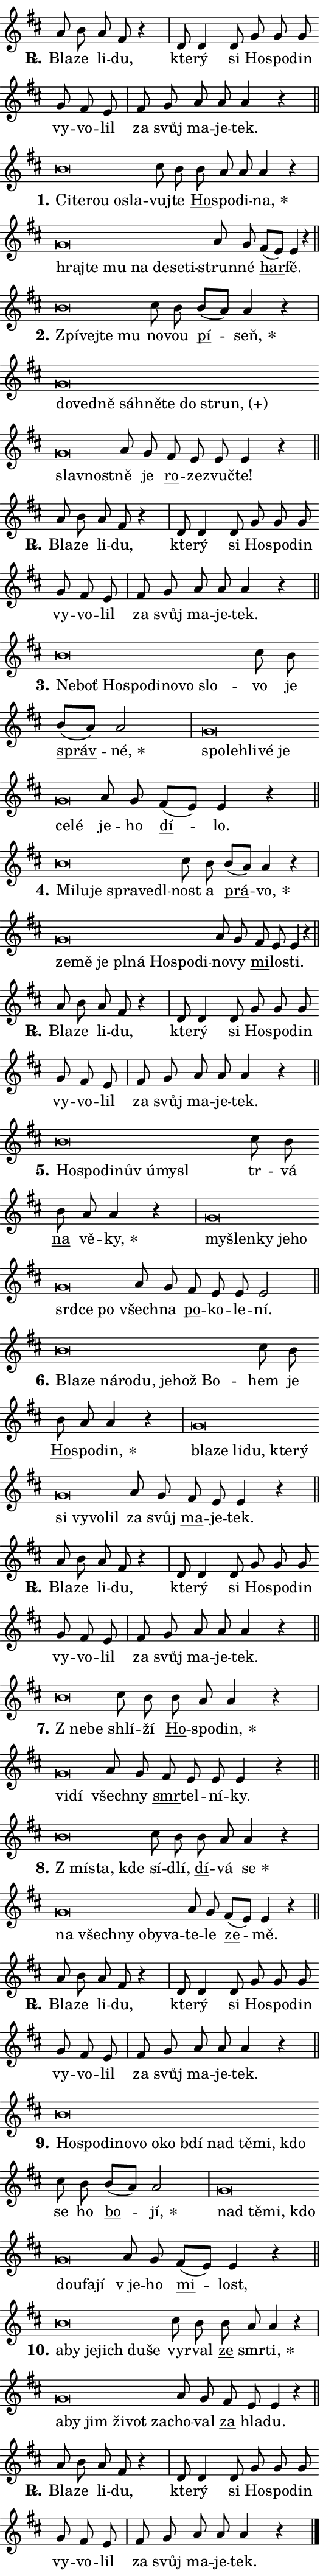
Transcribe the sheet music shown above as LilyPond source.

\version "2.24.0"
\header { tagline = "" }
\paper {
  indent = 0\cm
  top-margin = 0\cm
  right-margin = 0.13\cm % to fit lyric hyphens
  bottom-margin = 0\cm
  left-margin = 0\cm
  paper-width = 9\cm
  page-breaking = #ly:one-page-breaking
  system-system-spacing.basic-distance = #11
  score-system-spacing.basic-distance = #11
  ragged-last = ##f
}


%% Author: Thomas Morley
%% https://lists.gnu.org/archive/html/lilypond-user/2020-05/msg00002.html
#(define (line-position grob)
"Returns position of @var[grob} in current system:
   @code{'start}, if at first time-step
   @code{'end}, if at last time-step
   @code{'middle} otherwise
"
  (let* ((col (ly:item-get-column grob))
         (ln (ly:grob-object col 'left-neighbor))
         (rn (ly:grob-object col 'right-neighbor))
         (col-to-check-left (if (ly:grob? ln) ln col))
         (col-to-check-right (if (ly:grob? rn) rn col))
         (break-dir-left
           (and
             (ly:grob-property col-to-check-left 'non-musical #f)
             (ly:item-break-dir col-to-check-left)))
         (break-dir-right
           (and
             (ly:grob-property col-to-check-right 'non-musical #f)
             (ly:item-break-dir col-to-check-right))))
        (cond ((eqv? 1 break-dir-left) 'start)
              ((eqv? -1 break-dir-right) 'end)
              (else 'middle))))

#(define (tranparent-at-line-position vctor)
  (lambda (grob)
  "Relying on @code{line-position} select the relevant enry from @var{vctor}.
Used to determine transparency,"
    (case (line-position grob)
      ((end) (not (vector-ref vctor 0)))
      ((middle) (not (vector-ref vctor 1)))
      ((start) (not (vector-ref vctor 2))))))

noteHeadBreakVisibility =
#(define-music-function (break-visibility)(vector?)
"Makes @code{NoteHead}s transparent relying on @var{break-visibility}"
#{
  \override NoteHead.transparent =
    #(tranparent-at-line-position break-visibility)
#})

#(define delete-ledgers-for-transparent-note-heads
  (lambda (grob)
    "Reads whether a @code{NoteHead} is transparent.
If so this @code{NoteHead} is removed from @code{'note-heads} from
@var{grob}, which is supposed to be @code{LedgerLineSpanner}.
As a result ledgers are not printed for this @code{NoteHead}"
    (let* ((nhds-array (ly:grob-object grob 'note-heads))
           (nhds-list
             (if (ly:grob-array? nhds-array)
                 (ly:grob-array->list nhds-array)
                 '()))
           ;; Relies on the transparent-property being done before
           ;; Staff.LedgerLineSpanner.after-line-breaking is executed.
           ;; This is fragile ...
           (to-keep
             (remove
               (lambda (nhd)
                 (ly:grob-property nhd 'transparent #f))
               nhds-list)))
      ;; TODO find a better method to iterate over grob-arrays, similiar
      ;; to filter/remove etc for lists
      ;; For now rebuilt from scratch
      (set! (ly:grob-object grob 'note-heads)  '())
      (for-each
        (lambda (nhd)
          (ly:pointer-group-interface::add-grob grob 'note-heads nhd))
        to-keep))))

squashNotes = {
  \override NoteHead.X-extent = #'(-0.2 . 0.2)
  \override NoteHead.Y-extent = #'(-0.75 . 0)
  \override NoteHead.stencil =
    #(lambda (grob)
       (let ((pos (ly:grob-property grob 'staff-position)))
         (begin
           (if (< pos -7) (display "ERROR: Lower brevis then expected\n") (display ""))
           (if (<= pos -6) ly:text-interface::print ly:note-head::print))))
}
unSquashNotes = {
  \revert NoteHead.X-extent
  \revert NoteHead.Y-extent
  \revert NoteHead.stencil
}

hideNotes = \noteHeadBreakVisibility #begin-of-line-visible
unHideNotes = \noteHeadBreakVisibility #all-visible

% work-around for resetting accidentals
% https://lilypond.org/doc/v2.23/Documentation/notation/displaying-rhythms#unmetered-music
cadenzaMeasure = {
  \cadenzaOff
  \partial 1024 s1024
  \cadenzaOn
}

#(define-markup-command (accent layout props text) (markup?)
  "Underline accented syllable"
  (interpret-markup layout props
    #{\markup \override #'(offset . 4.3) \underline { #text }#}))

responsum = \markup \concat {
  "R" \hspace #-1.05 \path #0.1 #'((moveto 0 0.07) (lineto 0.9 0.8)) \hspace #0.05 "."
}

spaceSize = #0.6828661417322834 % exact space size for TeX Gyre Schola

\layout {
  \context {
    \Staff
    \remove "Time_signature_engraver"
    \override LedgerLineSpanner.after-line-breaking = #delete-ledgers-for-transparent-note-heads
  }
  \context {
    \Lyrics {
      \override LyricSpace.minimum-distance = \spaceSize
      \override LyricText.font-name = #"TeX Gyre Schola"
      \override LyricText.font-size = 1
      \override StanzaNumber.font-name = #"TeX Gyre Schola Bold"
      \override StanzaNumber.font-size = 1
    }
  }
  \context {
    \Score 
    \override NoteHead.text =
      #(lambda (grob) 
        (let ((pos (ly:grob-property grob 'staff-position)))
          #{\markup {
            \combine
              \halign #-0.55 \raise #(if (= pos -6) 0 0.5) \override #'(thickness . 2) \draw-line #'(3.2 . 0)
              \musicglyph "noteheads.sM1"
          }#}))
  }
}

% magnetic-lyrics.ily
%
%   written by
%     Jean Abou Samra <jean@abou-samra.fr>
%     Werner Lemberg <wl@gnu.org>
%
%   adapted by
%     Jiri Hon <jiri.hon@gmail.com>
%
% Version 2022-Apr-15

% https://www.mail-archive.com/lilypond-user@gnu.org/msg149350.html

#(define (Left_hyphen_pointer_engraver context)
   "Collect syllable-hyphen-syllable occurrences in lyrics and store
them in properties.  This engraver only looks to the left.  For
example, if the lyrics input is @code{foo -- bar}, it does the
following.

@itemize @bullet
@item
Set the @code{text} property of the @code{LyricHyphen} grob between
@q{foo} and @q{bar} to @code{foo}.

@item
Set the @code{left-hyphen} property of the @code{LyricText} grob with
text @q{foo} to the @code{LyricHyphen} grob between @q{foo} and
@q{bar}.
@end itemize

Use this auxiliary engraver in combination with the
@code{lyric-@/text::@/apply-@/magnetic-@/offset!} hook."
   (let ((hyphen #f)
         (text #f))
     (make-engraver
      (acknowledgers
       ((lyric-syllable-interface engraver grob source-engraver)
        (set! text grob)))
      (end-acknowledgers
       ((lyric-hyphen-interface engraver grob source-engraver)
        ;(when (not (grob::has-interface grob 'lyric-space-interface))
          (set! hyphen grob)));)
      ((stop-translation-timestep engraver)
       (when (and text hyphen)
         (ly:grob-set-object! text 'left-hyphen hyphen))
       (set! text #f)
       (set! hyphen #f)))))

#(define (lyric-text::apply-magnetic-offset! grob)
   "If the space between two syllables is less than the value in
property @code{LyricText@/.details@/.squash-threshold}, move the right
syllable to the left so that it gets concatenated with the left
syllable.

Use this function as a hook for
@code{LyricText@/.after-@/line-@/breaking} if the
@code{Left_@/hyphen_@/pointer_@/engraver} is active."
   (let ((hyphen (ly:grob-object grob 'left-hyphen #f)))
     (when hyphen
       (let ((left-text (ly:spanner-bound hyphen LEFT)))
         (when (grob::has-interface left-text 'lyric-syllable-interface)
           (let* ((common (ly:grob-common-refpoint grob left-text X))
                  (this-x-ext (ly:grob-extent grob common X))
                  (left-x-ext
                   (begin
                     ;; Trigger magnetism for left-text.
                     (ly:grob-property left-text 'after-line-breaking)
                     (ly:grob-extent left-text common X)))
                  ;; `delta` is the gap width between two syllables.
                  (delta (- (interval-start this-x-ext)
                            (interval-end left-x-ext)))
                  (details (ly:grob-property grob 'details))
                  (threshold (assoc-get 'squash-threshold details 0.2)))
             (when (< delta threshold)
               (let* (;; We have to manipulate the input text so that
                      ;; ligatures crossing syllable boundaries are not
                      ;; disabled.  For languages based on the Latin
                      ;; script this is essentially a beautification.
                      ;; However, for non-Western scripts it can be a
                      ;; necessity.
                      (lt (ly:grob-property left-text 'text))
                      (rt (ly:grob-property grob 'text))
                      (is-space (grob::has-interface hyphen 'lyric-space-interface))
                      (space (if is-space " " ""))
                      (extra-delta (if is-space spaceSize 0))
                      ;; Append new syllable.
                      (ltrt-space (if (and (string? lt) (string? rt))
                                (string-append lt space rt)
                                (make-concat-markup (list lt space rt))))
                      ;; Right-align `ltrt` to the right side.
                      (ltrt-space-markup (grob-interpret-markup
                               grob
                               (make-translate-markup
                                (cons (interval-length this-x-ext) 0)
                                (make-right-align-markup ltrt-space)))))
                 (begin
                   ;; Don't print `left-text`.
                   (ly:grob-set-property! left-text 'stencil #f)
                   ;; Set text and stencil (which holds all collected
                   ;; syllables so far) and shift it to the left.
                   (ly:grob-set-property! grob 'text ltrt-space)
                   (ly:grob-set-property! grob 'stencil ltrt-space-markup)
                   (ly:grob-translate-axis! grob (- (- delta extra-delta)) X))))))))))


#(define (lyric-hyphen::displace-bounds-first grob)
   ;; Make very sure this callback isn't triggered too early.
   (let ((left (ly:spanner-bound grob LEFT))
         (right (ly:spanner-bound grob RIGHT)))
     (ly:grob-property left 'after-line-breaking)
     (ly:grob-property right 'after-line-breaking)
     (ly:lyric-hyphen::print grob)))

squashThreshold = #0.4

\layout {
  \context {
    \Lyrics
    \consists #Left_hyphen_pointer_engraver
    \override LyricText.after-line-breaking =
      #lyric-text::apply-magnetic-offset!
    \override LyricHyphen.stencil = #lyric-hyphen::displace-bounds-first
    \override LyricText.details.squash-threshold = \squashThreshold
    \override LyricHyphen.minimum-distance = 0
    \override LyricHyphen.minimum-length = \squashThreshold
  }
}

squashText = \override LyricText.details.squash-threshold = 9999
unSquashText = \override LyricText.details.squash-threshold = \squashThreshold

leftText = \override LyricText.self-alignment-X = #LEFT
unLeftText = \revert LyricText.self-alignment-X

starOffset = #(lambda (grob) 
                (let ((x_offset (ly:self-alignment-interface::aligned-on-x-parent grob)))
                  (if (= x_offset 0) 0 (+ x_offset 1.2))))

star = #(define-music-function (syllable)(string?)
"Append star separator at the end of a syllable"
#{
  \once \override LyricText.X-offset = #starOffset
  \lyricmode { \markup {
    #syllable
    \override #'((font-name . "TeX Gyre Schola Bold")) \hspace #0.2 \lower #0.65 \larger "*"
  } }
#})

starAccent = #(define-music-function (syllable)(string?)
"Append star separator at the end of a syllable and make accent"
#{
  \once \override LyricText.X-offset = #starOffset
  \lyricmode { \markup {
    \accent #syllable
    \override #'((font-name . "TeX Gyre Schola Bold")) \hspace #0.2 \lower #0.65 \larger "*"
  } }
#})

breath = #(define-music-function (syllable)(string?)
"Append breathing indicator at the end of a syllable"
#{
  \lyricmode { \markup { #syllable "+" } }
#})

optionalBreath = #(define-music-function (syllable)(string?)
"Append optional breathing indicator at the end of a syllable"
#{
  \lyricmode { \markup { #syllable "(+)" } }
#})


\score {
    <<
        \new Voice = "melody" { \cadenzaOn \key d \major \relative { a'8 b a fis r4 \cadenzaMeasure \bar "|" d8 d4 d8 \bar "" g g g \bar "" g fis e \cadenzaMeasure \bar "|" fis g a a a4 r \cadenzaMeasure \bar "||" \break } }
        \new Lyrics \lyricsto "melody" { \lyricmode { \set stanza = \responsum
Bla -- ze li -- du, kte -- rý si Ho -- spo -- din vy -- vo -- lil za svůj ma -- je -- tek. } }
    >>
    \layout {}
}

\score {
    <<
        \new Voice = "melody" { \cadenzaOn \key d \major \relative { \squashNotes b'\breve*1/16 \hideNotes \breve*1/16 \bar "" \breve*1/16 \bar "" \breve*1/16 \breve*1/16 \bar "" \unHideNotes \unSquashNotes cis8 b \bar "" b a a a4 r \cadenzaMeasure \bar "|" \squashNotes g\breve*1/16 \hideNotes \breve*1/16 \bar "" \breve*1/16 \bar "" \breve*1/16 \bar "" \breve*1/16 \bar "" \breve*1/16 \breve*1/16 \bar "" \unHideNotes \unSquashNotes a8 g \bar "" fis[( e)] e4 r \cadenzaMeasure \bar "||" \break } }
        \new Lyrics \lyricsto "melody" { \lyricmode { \set stanza = "1."
\leftText Ci -- \squashText te -- rou o -- sla -- \unLeftText \unSquashText vuj -- te \markup \accent Ho -- spo -- di -- \star na, \leftText hraj -- \squashText te mu na de -- se -- ti -- \unLeftText \unSquashText strun -- né \markup \accent har -- fě. } }
    >>
    \layout {}
}

\score {
    <<
        \new Voice = "melody" { \cadenzaOn \key d \major \relative { \squashNotes b'\breve*1/16 \hideNotes \breve*1/16 \bar "" \breve*1/16 \breve*1/16 \bar "" \unHideNotes \unSquashNotes cis8 b \bar "" b[( a)] a4 r \cadenzaMeasure \bar "|" \squashNotes g\breve*1/16 \hideNotes \breve*1/16 \bar "" \breve*1/16 \bar "" \breve*1/16 \bar "" \breve*1/16 \bar "" \breve*1/16 \bar "" \breve*1/16 \bar "" \breve*1/16 \bar "" \breve*1/16 \breve*1/16 \bar "" \unHideNotes \unSquashNotes a8 g \bar "" fis e e e4 r \cadenzaMeasure \bar "||" \break } }
        \new Lyrics \lyricsto "melody" { \lyricmode { \set stanza = "2."
\leftText Zpí -- \squashText vej -- te mu \unLeftText \unSquashText no -- vou \markup \accent pí -- \star seň, \leftText do -- \squashText ved -- ně sáh -- ně -- te do \optionalBreath strun, slav -- nost -- \unLeftText \unSquashText ně je \markup \accent ro -- ze -- zvuč -- te! } }
    >>
    \layout {}
}

\score {
    <<
        \new Voice = "melody" { \cadenzaOn \key d \major \relative { a'8 b a fis r4 \cadenzaMeasure \bar "|" d8 d4 d8 \bar "" g g g \bar "" g fis e \cadenzaMeasure \bar "|" fis g a a a4 r \cadenzaMeasure \bar "||" \break } }
        \new Lyrics \lyricsto "melody" { \lyricmode { \set stanza = \responsum
Bla -- ze li -- du, kte -- rý si Ho -- spo -- din vy -- vo -- lil za svůj ma -- je -- tek. } }
    >>
    \layout {}
}

\score {
    <<
        \new Voice = "melody" { \cadenzaOn \key d \major \relative { \squashNotes b'\breve*1/16 \hideNotes \breve*1/16 \bar "" \breve*1/16 \bar "" \breve*1/16 \bar "" \breve*1/16 \bar "" \breve*1/16 \bar "" \breve*1/16 \breve*1/16 \bar "" \unHideNotes \unSquashNotes cis8 b \bar "" b[( a)] a2 \cadenzaMeasure \bar "|" \squashNotes g\breve*1/16 \hideNotes \breve*1/16 \bar "" \breve*1/16 \bar "" \breve*1/16 \bar "" \breve*1/16 \bar "" \breve*1/16 \breve*1/16 \bar "" \unHideNotes \unSquashNotes a8 g \bar "" fis[( e)] e4 r \cadenzaMeasure \bar "||" \break } }
        \new Lyrics \lyricsto "melody" { \lyricmode { \set stanza = "3."
\leftText Ne -- \squashText boť Ho -- spo -- di -- no -- vo slo -- \unLeftText \unSquashText vo je \markup \accent správ -- \star né, \leftText spo -- \squashText leh -- li -- vé je ce -- lé \unLeftText \unSquashText je -- ho \markup \accent dí -- lo. } }
    >>
    \layout {}
}

\score {
    <<
        \new Voice = "melody" { \cadenzaOn \key d \major \relative { \squashNotes b'\breve*1/16 \hideNotes \breve*1/16 \bar "" \breve*1/16 \bar "" \breve*1/16 \bar "" \breve*1/16 \breve*1/16 \bar "" \unHideNotes \unSquashNotes cis8 b \bar "" b[( a)] a4 r \cadenzaMeasure \bar "|" \squashNotes g\breve*1/16 \hideNotes \breve*1/16 \bar "" \breve*1/16 \bar "" \breve*1/16 \bar "" \breve*1/16 \bar "" \breve*1/16 \bar "" \breve*1/16 \breve*1/16 \bar "" \unHideNotes \unSquashNotes a8 g \bar "" fis e e4 r \cadenzaMeasure \bar "||" \break } }
        \new Lyrics \lyricsto "melody" { \lyricmode { \set stanza = "4."
\leftText Mi -- \squashText lu -- je spra -- ve -- dl -- \unLeftText \unSquashText nost a \markup \accent prá -- \star vo, \leftText ze -- \squashText mě je pl -- ná Ho -- spo -- di -- \unLeftText \unSquashText no -- vy \markup \accent mi -- lo -- sti. } }
    >>
    \layout {}
}

\score {
    <<
        \new Voice = "melody" { \cadenzaOn \key d \major \relative { a'8 b a fis r4 \cadenzaMeasure \bar "|" d8 d4 d8 \bar "" g g g \bar "" g fis e \cadenzaMeasure \bar "|" fis g a a a4 r \cadenzaMeasure \bar "||" \break } }
        \new Lyrics \lyricsto "melody" { \lyricmode { \set stanza = \responsum
Bla -- ze li -- du, kte -- rý si Ho -- spo -- din vy -- vo -- lil za svůj ma -- je -- tek. } }
    >>
    \layout {}
}

\score {
    <<
        \new Voice = "melody" { \cadenzaOn \key d \major \relative { \squashNotes b'\breve*1/16 \hideNotes \breve*1/16 \bar "" \breve*1/16 \bar "" \breve*1/16 \bar "" \breve*1/16 \bar "" \breve*1/16 \breve*1/16 \bar "" \unHideNotes \unSquashNotes cis8 b \bar "" b a a4 r \cadenzaMeasure \bar "|" \squashNotes g\breve*1/16 \hideNotes \breve*1/16 \bar "" \breve*1/16 \bar "" \breve*1/16 \bar "" \breve*1/16 \bar "" \breve*1/16 \bar "" \breve*1/16 \breve*1/16 \bar "" \unHideNotes \unSquashNotes a8 g \bar "" fis e e e2 \cadenzaMeasure \bar "||" \break } }
        \new Lyrics \lyricsto "melody" { \lyricmode { \set stanza = "5."
\leftText Ho -- \squashText spo -- di -- nův ú -- my -- sl \unLeftText \unSquashText tr -- vá \markup \accent na vě -- \star ky, \leftText my -- \squashText šlen -- ky je -- ho srd -- ce po \unLeftText \unSquashText všech -- na \markup \accent po -- ko -- le -- ní. } }
    >>
    \layout {}
}

\score {
    <<
        \new Voice = "melody" { \cadenzaOn \key d \major \relative { \squashNotes b'\breve*1/16 \hideNotes \breve*1/16 \bar "" \breve*1/16 \bar "" \breve*1/16 \bar "" \breve*1/16 \bar "" \breve*1/16 \bar "" \breve*1/16 \breve*1/16 \bar "" \unHideNotes \unSquashNotes cis8 b \bar "" b a a4 r \cadenzaMeasure \bar "|" \squashNotes g\breve*1/16 \hideNotes \breve*1/16 \bar "" \breve*1/16 \bar "" \breve*1/16 \bar "" \breve*1/16 \bar "" \breve*1/16 \bar "" \breve*1/16 \bar "" \breve*1/16 \bar "" \breve*1/16 \breve*1/16 \bar "" \unHideNotes \unSquashNotes a8 g \bar "" fis e e4 r \cadenzaMeasure \bar "||" \break } }
        \new Lyrics \lyricsto "melody" { \lyricmode { \set stanza = "6."
\leftText Bla -- \squashText ze ná -- ro -- du, je -- hož Bo -- \unLeftText \unSquashText hem je \markup \accent Ho -- spo -- \star din, \leftText bla -- \squashText ze li -- du, kte -- rý si vy -- vo -- lil \unLeftText \unSquashText za svůj \markup \accent ma -- je -- tek. } }
    >>
    \layout {}
}

\score {
    <<
        \new Voice = "melody" { \cadenzaOn \key d \major \relative { a'8 b a fis r4 \cadenzaMeasure \bar "|" d8 d4 d8 \bar "" g g g \bar "" g fis e \cadenzaMeasure \bar "|" fis g a a a4 r \cadenzaMeasure \bar "||" \break } }
        \new Lyrics \lyricsto "melody" { \lyricmode { \set stanza = \responsum
Bla -- ze li -- du, kte -- rý si Ho -- spo -- din vy -- vo -- lil za svůj ma -- je -- tek. } }
    >>
    \layout {}
}

\score {
    <<
        \new Voice = "melody" { \cadenzaOn \key d \major \relative { \squashNotes b'\breve*1/16 \hideNotes \breve*1/16 \bar "" \unHideNotes \unSquashNotes cis8 b \bar "" b a a4 r \cadenzaMeasure \bar "|" \squashNotes g\breve*1/16 \hideNotes \breve*1/16 \bar "" \unHideNotes \unSquashNotes a8 g \bar "" fis e e e4 r \cadenzaMeasure \bar "||" \break } }
        \new Lyrics \lyricsto "melody" { \lyricmode { \set stanza = "7."
\leftText "Z ne" -- \squashText be \unLeftText \unSquashText shlí -- ží \markup \accent Ho -- spo -- \star din, \leftText vi -- \squashText dí \unLeftText \unSquashText všech -- ny \markup \accent smr -- tel -- ní -- ky. } }
    >>
    \layout {}
}

\score {
    <<
        \new Voice = "melody" { \cadenzaOn \key d \major \relative { \squashNotes b'\breve*1/16 \hideNotes \breve*1/16 \breve*1/16 \bar "" \unHideNotes \unSquashNotes cis8 b \bar "" b a a4 r \cadenzaMeasure \bar "|" \squashNotes g\breve*1/16 \hideNotes \breve*1/16 \bar "" \breve*1/16 \bar "" \breve*1/16 \bar "" \breve*1/16 \breve*1/16 \bar "" \unHideNotes \unSquashNotes a8 g \bar "" fis[( e)] e4 r \cadenzaMeasure \bar "||" \break } }
        \new Lyrics \lyricsto "melody" { \lyricmode { \set stanza = "8."
\leftText "Z mí" -- \squashText sta, kde \unLeftText \unSquashText sí -- dlí, \markup \accent dí -- vá \star se \leftText na \squashText všech -- ny o -- by -- va -- \unLeftText \unSquashText te -- le \markup \accent ze -- mě. } }
    >>
    \layout {}
}

\score {
    <<
        \new Voice = "melody" { \cadenzaOn \key d \major \relative { a'8 b a fis r4 \cadenzaMeasure \bar "|" d8 d4 d8 \bar "" g g g \bar "" g fis e \cadenzaMeasure \bar "|" fis g a a a4 r \cadenzaMeasure \bar "||" \break } }
        \new Lyrics \lyricsto "melody" { \lyricmode { \set stanza = \responsum
Bla -- ze li -- du, kte -- rý si Ho -- spo -- din vy -- vo -- lil za svůj ma -- je -- tek. } }
    >>
    \layout {}
}

\score {
    <<
        \new Voice = "melody" { \cadenzaOn \key d \major \relative { \squashNotes b'\breve*1/16 \hideNotes \breve*1/16 \bar "" \breve*1/16 \bar "" \breve*1/16 \bar "" \breve*1/16 \bar "" \breve*1/16 \bar "" \breve*1/16 \bar "" \breve*1/16 \bar "" \breve*1/16 \bar "" \breve*1/16 \bar "" \breve*1/16 \breve*1/16 \bar "" \unHideNotes \unSquashNotes cis8 b \bar "" b[( a)] a2 \cadenzaMeasure \bar "|" \squashNotes g\breve*1/16 \hideNotes \breve*1/16 \bar "" \breve*1/16 \bar "" \breve*1/16 \bar "" \breve*1/16 \bar "" \breve*1/16 \breve*1/16 \bar "" \unHideNotes \unSquashNotes a8 g \bar "" fis[( e)] e4 r \cadenzaMeasure \bar "||" \break } }
        \new Lyrics \lyricsto "melody" { \lyricmode { \set stanza = "9."
\leftText Ho -- \squashText spo -- di -- no -- vo o -- ko bdí nad tě -- mi, kdo \unLeftText \unSquashText se ho \markup \accent bo -- \star jí, \leftText nad \squashText tě -- mi, kdo dou -- fa -- jí \unLeftText \unSquashText "v je" -- ho \markup \accent mi -- lost, } }
    >>
    \layout {}
}

\score {
    <<
        \new Voice = "melody" { \cadenzaOn \key d \major \relative { \squashNotes b'\breve*1/16 \hideNotes \breve*1/16 \bar "" \breve*1/16 \bar "" \breve*1/16 \bar "" \breve*1/16 \breve*1/16 \bar "" \unHideNotes \unSquashNotes cis8 b \bar "" b a a4 r \cadenzaMeasure \bar "|" \squashNotes g\breve*1/16 \hideNotes \breve*1/16 \bar "" \breve*1/16 \bar "" \breve*1/16 \bar "" \breve*1/16 \breve*1/16 \bar "" \unHideNotes \unSquashNotes a8 g \bar "" fis e e4 r \cadenzaMeasure \bar "||" \break } }
        \new Lyrics \lyricsto "melody" { \lyricmode { \set stanza = "10."
\leftText a -- \squashText by je -- jich du -- še \unLeftText \unSquashText vy -- rval \markup \accent ze smr -- \star ti, \leftText a -- \squashText by jim ži -- vot za -- \unLeftText \unSquashText cho -- val \markup \accent za hla -- du. } }
    >>
    \layout {}
}

\score {
    <<
        \new Voice = "melody" { \cadenzaOn \key d \major \relative { a'8 b a fis r4 \cadenzaMeasure \bar "|" d8 d4 d8 \bar "" g g g \bar "" g fis e \cadenzaMeasure \bar "|" fis g a a a4 r \cadenzaMeasure \bar "||" \break } \bar "|." }
        \new Lyrics \lyricsto "melody" { \lyricmode { \set stanza = \responsum
Bla -- ze li -- du, kte -- rý si Ho -- spo -- din vy -- vo -- lil za svůj ma -- je -- tek. } }
    >>
    \layout {}
}
